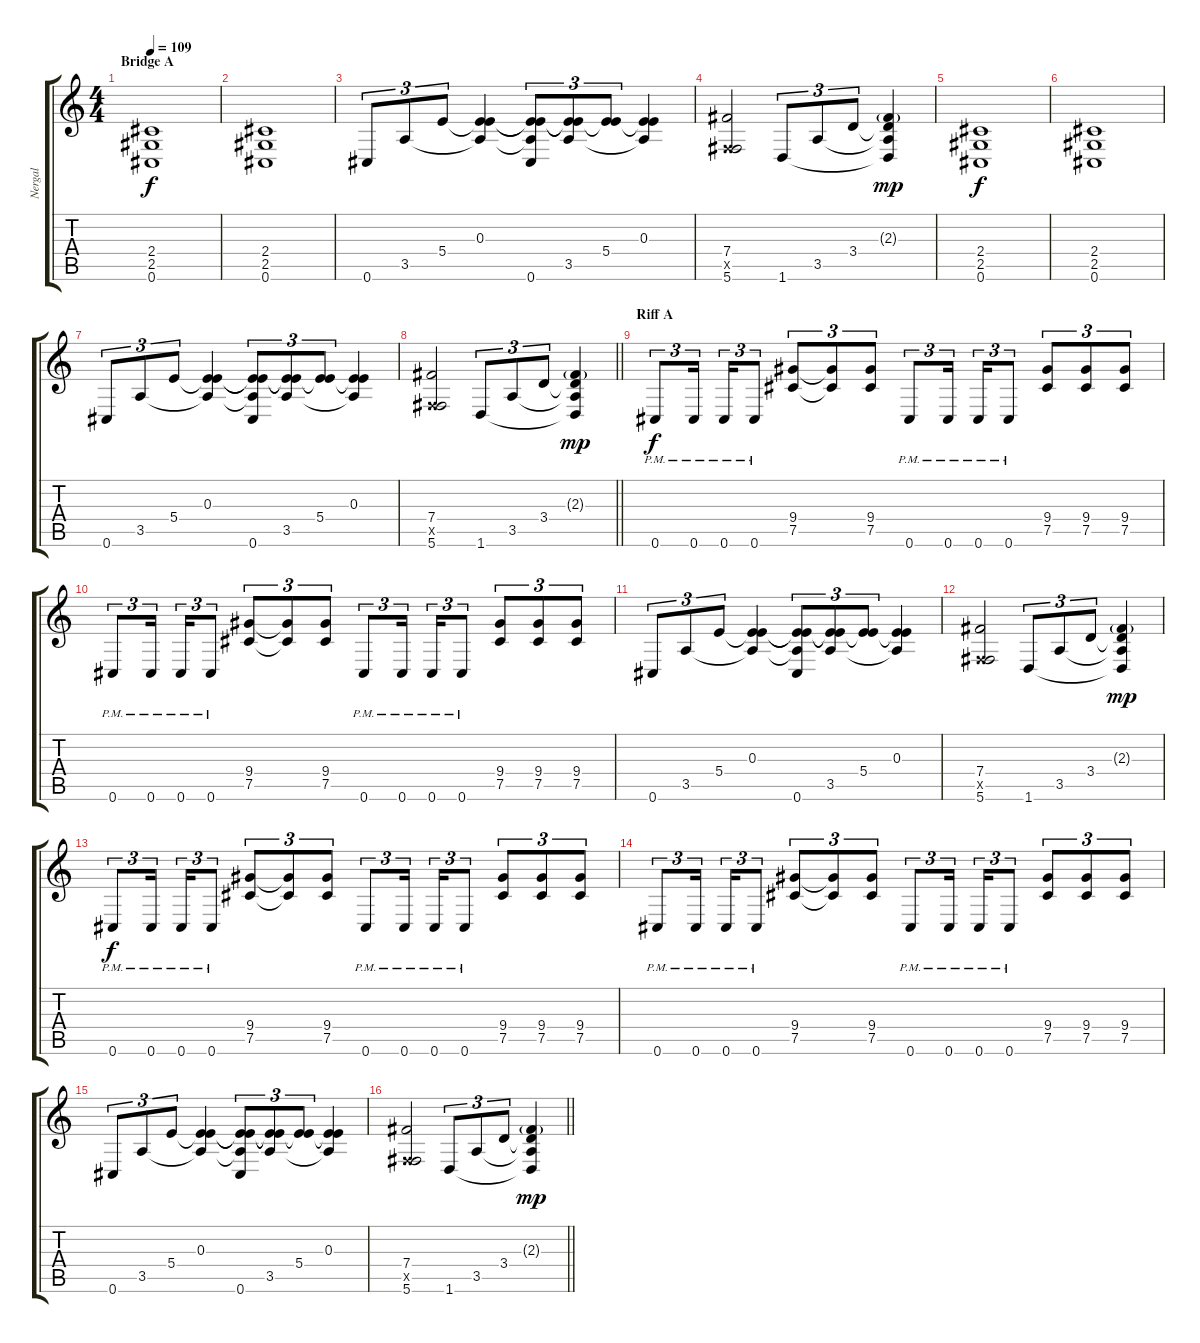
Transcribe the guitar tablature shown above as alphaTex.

\track ("Nergal " "Nergal ") {instrument distortionguitar}
\staff {score tabs}
\tuning (Db4 Ab3 E3 B2 Gb2 Db2) {hide}
\ts (4 4)
\section ("" "Bridge A")
\tempo 109
\clef g2
\ks c
(2.4 2.5 0.6).1{dy f} |
(2.4 2.5 0.6).1 |
0.6.8{tu (3 2)} 3.5.8{tu (3 2)} 5.4.8{tu (3 2)} (0.3 5.4{t} 3.5{t}).4 (0.3{t} 5.4{t} 3.5{t} 0.6).8{tu (3 2)} (0.3{t} 5.4{t} 3.5).8{tu (3 2)} (0.3{t} 5.4).8{tu (3 2)} (0.3 5.4{t} 3.5{t}).4 |
(7.4 0.5{x} 5.6).2 1.6.8{tu (3 2)} 3.5.8{tu (3 2)} 3.4.8{tu (3 2)} (2.3{g} 3.4{t} 3.5{t} 1.6{t}).4{dy mp} |
(2.4 2.5 0.6).1{dy f} |
(2.4 2.5 0.6).1 |
0.6.8{tu (3 2)} 3.5.8{tu (3 2)} 5.4.8{tu (3 2)} (0.3 5.4{t} 3.5{t}).4 (0.3{t} 5.4{t} 3.5{t} 0.6).8{tu (3 2)} (0.3{t} 5.4{t} 3.5).8{tu (3 2)} (0.3{t} 5.4).8{tu (3 2)} (0.3 5.4{t} 3.5{t}).4 |
\barLineRight lightlight
(7.4 0.5{x} 5.6).2 1.6.8{tu (3 2)} 3.5.8{tu (3 2)} 3.4.8{tu (3 2)} (2.3{g} 3.4{t} 3.5{t} 1.6{t}).4{dy mp} |
\section ("" "Riff A")
0.6{pm}.8{tu (3 2) dy f} 0.6{pm}.16{tu (3 2) beam splitsecondary} 0.6{pm}.16{tu (3 2)} 0.6{pm}.8{tu (3 2)} (9.4 7.5).8{tu (3 2)} (9.4{t} 7.5{t}).8{tu (3 2)} (9.4 7.5).8{tu (3 2)} 0.6{pm}.8{tu (3 2)} 0.6{pm}.16{tu (3 2) beam splitsecondary} 0.6{pm}.16{tu (3 2)} 0.6{pm}.8{tu (3 2)} (9.4 7.5).8{tu (3 2)} (9.4 7.5).8{tu (3 2)} (9.4 7.5).8{tu (3 2)} |
0.6{pm}.8{tu (3 2)} 0.6{pm}.16{tu (3 2) beam splitsecondary} 0.6{pm}.16{tu (3 2)} 0.6{pm}.8{tu (3 2)} (9.4 7.5).8{tu (3 2)} (9.4{t} 7.5{t}).8{tu (3 2)} (9.4 7.5).8{tu (3 2)} 0.6{pm}.8{tu (3 2)} 0.6{pm}.16{tu (3 2) beam splitsecondary} 0.6{pm}.16{tu (3 2)} 0.6{pm}.8{tu (3 2)} (9.4 7.5).8{tu (3 2)} (9.4 7.5).8{tu (3 2)} (9.4 7.5).8{tu (3 2)} |
0.6.8{tu (3 2)} 3.5.8{tu (3 2)} 5.4.8{tu (3 2)} (0.3 5.4{t} 3.5{t}).4 (0.3{t} 5.4{t} 3.5{t} 0.6).8{tu (3 2)} (0.3{t} 5.4{t} 3.5).8{tu (3 2)} (0.3{t} 5.4).8{tu (3 2)} (0.3 5.4{t} 3.5{t}).4 |
(7.4 0.5{x} 5.6).2 1.6.8{tu (3 2)} 3.5.8{tu (3 2)} 3.4.8{tu (3 2)} (2.3{g} 3.4{t} 3.5{t} 1.6{t}).4{dy mp} |
0.6{pm}.8{tu (3 2) dy f} 0.6{pm}.16{tu (3 2) beam splitsecondary} 0.6{pm}.16{tu (3 2)} 0.6{pm}.8{tu (3 2)} (9.4 7.5).8{tu (3 2)} (9.4{t} 7.5{t}).8{tu (3 2)} (9.4 7.5).8{tu (3 2)} 0.6{pm}.8{tu (3 2)} 0.6{pm}.16{tu (3 2) beam splitsecondary} 0.6{pm}.16{tu (3 2)} 0.6{pm}.8{tu (3 2)} (9.4 7.5).8{tu (3 2)} (9.4 7.5).8{tu (3 2)} (9.4 7.5).8{tu (3 2)} |
0.6{pm}.8{tu (3 2)} 0.6{pm}.16{tu (3 2) beam splitsecondary} 0.6{pm}.16{tu (3 2)} 0.6{pm}.8{tu (3 2)} (9.4 7.5).8{tu (3 2)} (9.4{t} 7.5{t}).8{tu (3 2)} (9.4 7.5).8{tu (3 2)} 0.6{pm}.8{tu (3 2)} 0.6{pm}.16{tu (3 2) beam splitsecondary} 0.6{pm}.16{tu (3 2)} 0.6{pm}.8{tu (3 2)} (9.4 7.5).8{tu (3 2)} (9.4 7.5).8{tu (3 2)} (9.4 7.5).8{tu (3 2)} |
0.6.8{tu (3 2)} 3.5.8{tu (3 2)} 5.4.8{tu (3 2)} (0.3 5.4{t} 3.5{t}).4 (0.3{t} 5.4{t} 3.5{t} 0.6).8{tu (3 2)} (0.3{t} 5.4{t} 3.5).8{tu (3 2)} (0.3{t} 5.4).8{tu (3 2)} (0.3 5.4{t} 3.5{t}).4 |
\barLineRight lightlight
(7.4 0.5{x} 5.6).2 1.6.8{tu (3 2)} 3.5.8{tu (3 2)} 3.4.8{tu (3 2)} (2.3{g} 3.4{t} 3.5{t} 1.6{t}).4{dy mp}
